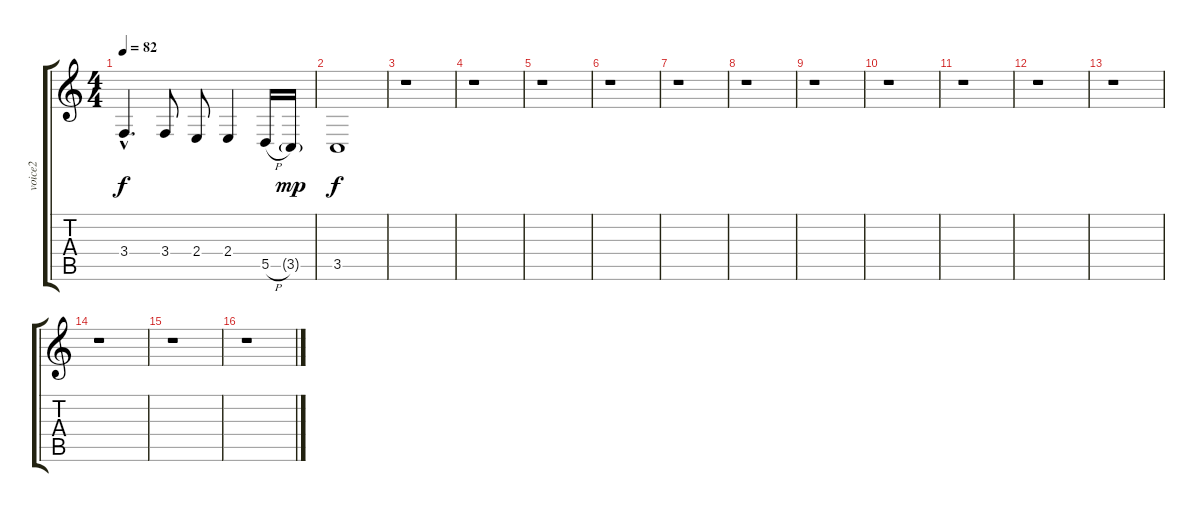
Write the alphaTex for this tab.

\track ("voice2" "voice2") {instrument voiceoohs}
\staff {score tabs}
\tuning (E4 B3 G3 D3 A2 E2) {hide}
\ts (4 4)
\tempo 82
\clef g2
\ks c
3.4{hac}.4{d dy f} 3.4.8 2.4.8 2.4.4 5.5{h}.16 3.5{g}.16{dy mp} |
3.5.1{dy f} |
r.1 |
r.1 |
r.1 |
r.1 |
r.1 |
r.1 |
r.1 |
r.1 |
r.1 |
r.1 |
r.1 |
r.1 |
r.1 |
r.1
